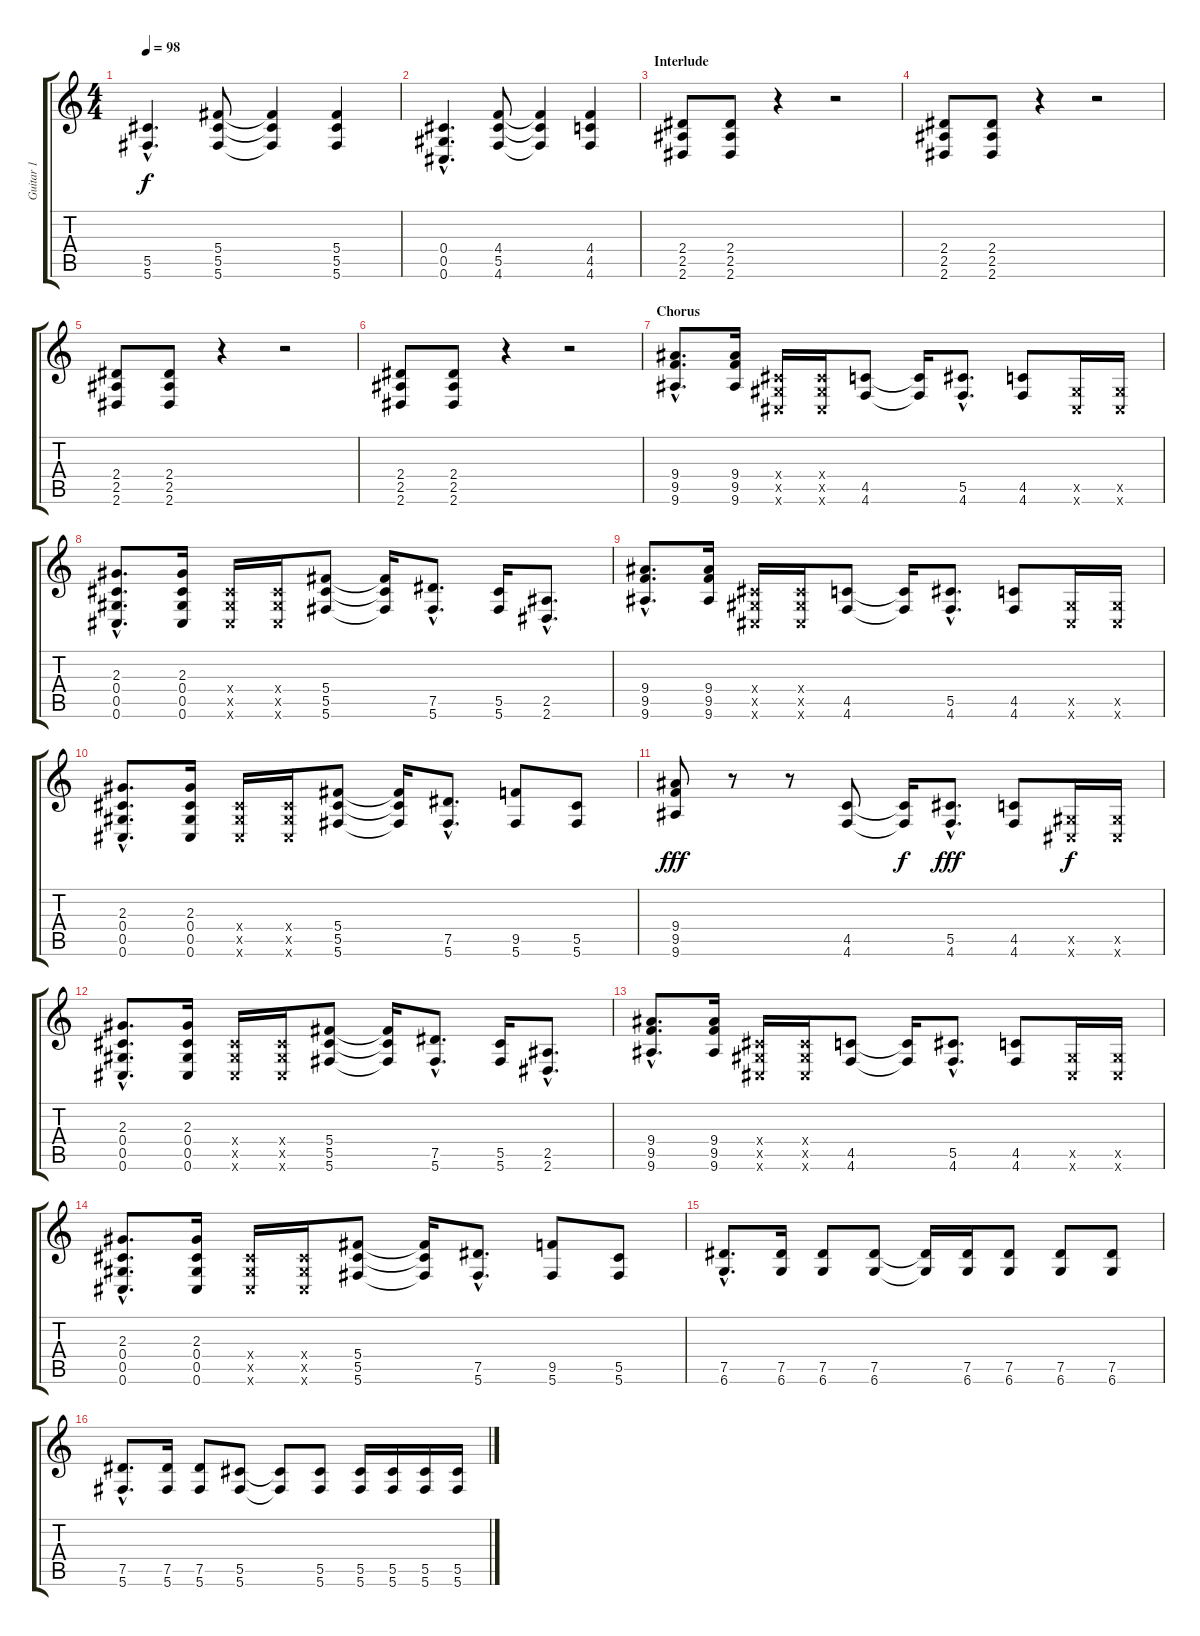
\track ("Guitar 1" "Guitar 1") {instrument distortionguitar}
\staff {score tabs}
\tuning (Eb4 Bb3 Gb3 Db3 Ab2 Db2) {hide}
\ts (4 4)
\tempo 98
\clef g2
\ks c
(5.5{hac} 5.6{hac}).4{d dy f} (5.4 5.5 5.6).8 (5.4{t} 5.5{t} 5.6{t}).4 (5.4 5.5 5.6).4 |
(0.4{hac} 0.5{hac} 0.6{hac}).4{d} (4.4 5.5 4.6).8 (4.4{t} 5.5{t} 4.6{t}).4 (4.4 4.5 4.6).4 |
\section ("" "Interlude")
(2.4 2.5 2.6).8{volume 16 instrument distortionguitar} (2.4 2.5 2.6).8 r.4 r.2 |
(2.4 2.5 2.6).8 (2.4 2.5 2.6).8 r.4 r.2 |
(2.4 2.5 2.6).8 (2.4 2.5 2.6).8 r.4 r.2 |
(2.4 2.5 2.6).8 (2.4 2.5 2.6).8 r.4 r.2 |
\section ("" "Chorus")
(9.4{hac} 9.5{hac} 9.6{hac}).8{d} (9.4 9.5 9.6).16 (0.4{x} 0.5{x} 0.6{x}).16 (0.4{x} 0.5{x} 0.6{x}).16 (4.5 4.6).8 (4.5{t} 4.6{t}).16 (5.5{hac} 4.6{hac}).8{d} (4.5 4.6).8 (0.5{x} 0.6{x}).16 (0.5{x} 0.6{x}).16 |
(2.3{hac} 0.4{hac} 0.5{hac} 0.6{hac}).8{d} (2.3 0.4 0.5 0.6).16 (0.4{x} 0.5{x} 0.6{x}).16 (0.4{x} 0.5{x} 0.6{x}).16 (5.4 5.5 5.6).8 (5.4{t} 5.5{t} 5.6{t}).16 (7.5{hac} 5.6{hac}).8{d} (5.5 5.6).16 (2.5{hac} 2.6{hac}).8{d} |
(9.4{hac} 9.5{hac} 9.6{hac}).8{d} (9.4 9.5 9.6).16 (0.4{x} 0.5{x} 0.6{x}).16 (0.4{x} 0.5{x} 0.6{x}).16 (4.5 4.6).8 (4.5{t} 4.6{t}).16 (5.5{hac} 4.6{hac}).8{d} (4.5 4.6).8 (0.5{x} 0.6{x}).16 (0.5{x} 0.6{x}).16 |
(2.3{hac} 0.4{hac} 0.5{hac} 0.6{hac}).8{d} (2.3 0.4 0.5 0.6).16 (0.4{x} 0.5{x} 0.6{x}).16 (0.4{x} 0.5{x} 0.6{x}).16 (5.4 5.5 5.6).8 (5.4{t} 5.5{t} 5.6{t}).16 (7.5{hac} 5.6{hac}).8{d} (9.5 5.6).8 (5.5 5.6).8 |
(9.4 9.5 9.6).8{dy fff} r.8 r.8 (4.5 4.6).8 (4.5{t} 4.6{t}).16{dy f} (5.5{hac} 4.6{hac}).8{d dy fff} (4.5 4.6).8 (0.5{x} 0.6{x}).16{dy f} (0.5{x} 0.6{x}).16 |
(2.3{hac} 0.4{hac} 0.5{hac} 0.6{hac}).8{d} (2.3 0.4 0.5 0.6).16 (0.4{x} 0.5{x} 0.6{x}).16 (0.4{x} 0.5{x} 0.6{x}).16 (5.4 5.5 5.6).8 (5.4{t} 5.5{t} 5.6{t}).16 (7.5{hac} 5.6{hac}).8{d} (5.5 5.6).16 (2.5{hac} 2.6{hac}).8{d} |
(9.4{hac} 9.5{hac} 9.6{hac}).8{d} (9.4 9.5 9.6).16 (0.4{x} 0.5{x} 0.6{x}).16 (0.4{x} 0.5{x} 0.6{x}).16 (4.5 4.6).8 (4.5{t} 4.6{t}).16 (5.5{hac} 4.6{hac}).8{d} (4.5 4.6).8 (0.5{x} 0.6{x}).16 (0.5{x} 0.6{x}).16 |
(2.3{hac} 0.4{hac} 0.5{hac} 0.6{hac}).8{d} (2.3 0.4 0.5 0.6).16 (0.4{x} 0.5{x} 0.6{x}).16 (0.4{x} 0.5{x} 0.6{x}).16 (5.4 5.5 5.6).8 (5.4{t} 5.5{t} 5.6{t}).16 (7.5{hac} 5.6{hac}).8{d} (9.5 5.6).8 (5.5 5.6).8 |
(7.5{hac} 6.6{hac}).8{d} (7.5 6.6).16 (7.5 6.6).8 (7.5 6.6).8 (7.5{t} 6.6{t}).16 (7.5 6.6).16 (7.5 6.6).8 (7.5 6.6).8 (7.5 6.6).8 |
(7.5{hac} 5.6{hac}).8{d} (7.5 5.6).16 (7.5 5.6).8 (5.5 5.6).8 (5.5{t} 5.6{t}).8 (5.5 5.6).8 (5.5 5.6).16 (5.5 5.6).16 (5.5 5.6).16 (5.5 5.6).16
